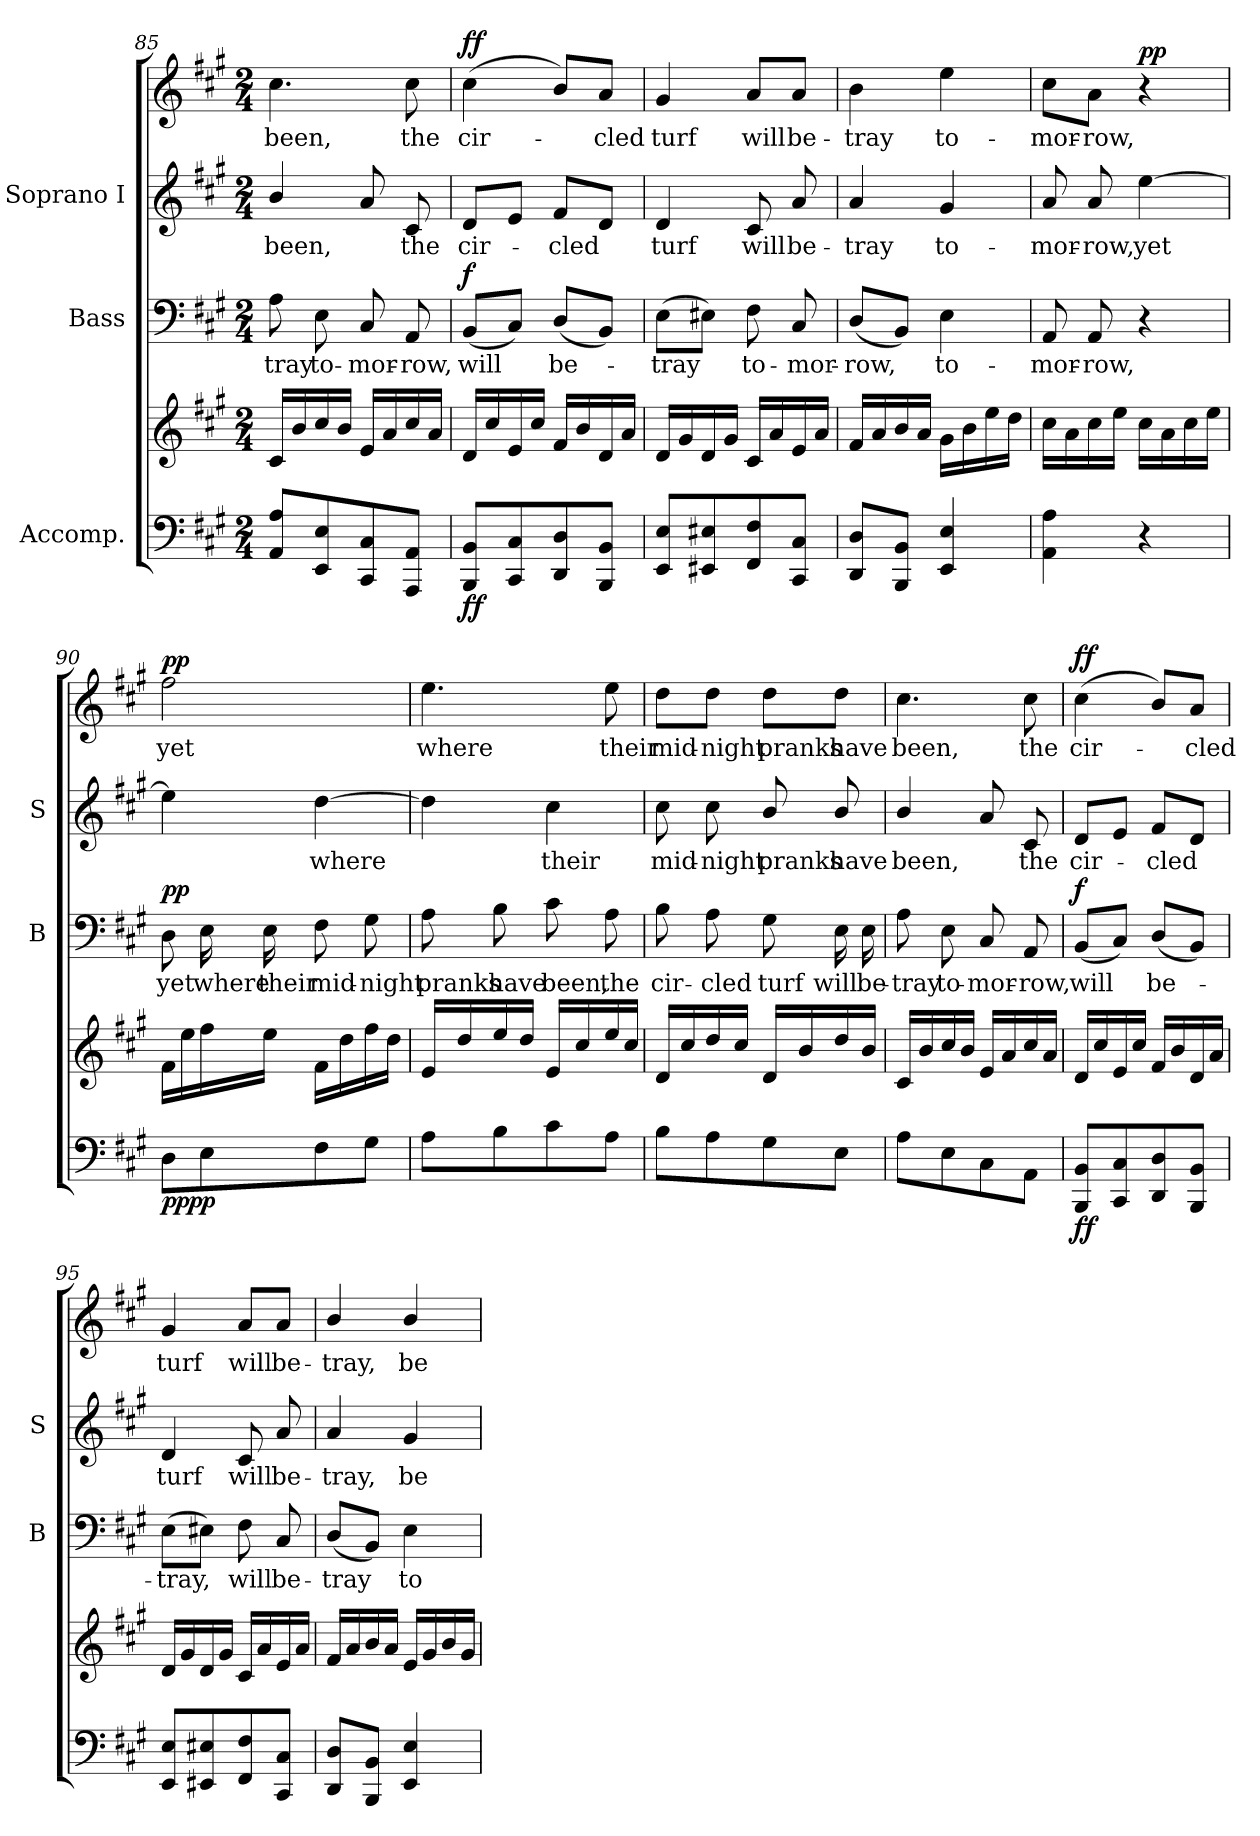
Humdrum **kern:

**kern	**kern	**dynam	**kern	**text	**dynam	**kern	**text	**kern	**text	**dynam
*part3	*part3	*part3	*part2	*part2	*part2	*part1	*part1	*part1	*part1	*part1
*staff5	*staff4	*staff4/5	*staff3	*staff3	*staff3	*staff2	*staff2	*staff1	*staff1	*staff1/2
*I"Accomp.	*	*	*I"Bass	*	*	*I"Soprano I	*	*	*	*
*	*	*	*I'B	*	*	*I'S	*	*	*	*
*clefF4	*clefG2	*	*clefF4	*	*	*clefG2	*	*clefG2	*	*
*k[f#c#g#]	*k[f#c#g#]	*	*k[f#c#g#]	*	*	*k[f#c#g#]	*	*k[f#c#g#]	*	*
*A:	*A:	*	*A:	*	*	*A:	*	*A:	*	*
*M2/4	*M2/4	*	*M2/4	*	*	*M2/4	*	*M2/4	*	*
=85	=85	=85	=85	=85	=85	=85	=85	=85	=85	=85
!	!	!	!	!LO:LY:b	!	!	!LO:LY:b	!	!LO:LY:b	!
8AA 8AL	16c#LL	.	8A	-tray	.	4b/	been,	4.cc#	been,	.
.	16b	.	.	.	.	.	.	.	.	.
!	!	!	!	!LO:LY:b	!	!	!	!	!	!
8EE 8E	16cc#	.	8E	to-	.	.	.	.	.	.
.	16bJJ	.	.	.	.	.	.	.	.	.
!	!	!	!	!LO:LY:b	!	!	!	!	!	!
8CC# 8C#	16eLL	.	8C#	-mor-	.	8a	.	.	.	.
.	16a	.	.	.	.	.	.	.	.	.
!	!	!	!	!LO:LY:b	!	!	!LO:LY:b	!	!LO:LY:b	!
8AAA 8AAJ	16cc#	.	8AA	-row,	.	8c#	the	8cc#	the	.
.	16aJJ	.	.	.	.	.	.	.	.	.
!!LO:LB:g=z
=86	=86	=86	=86	=86	=86	=86	=86	=86	=86	=86
!	!	!LO:DY:b=2	!	!LO:LY:b	!	!	!LO:LY:b	!	!LO:LY:b	!
!	!	!LO:DY:n=1:b	!	!	!LO:DY:b	!	!	!	!	!LO:DY:b=2
!	!	!	!	!	!	!	!	!	!	!LO:DY:n=1:b
8BBB 8BBL	16dLL	f f	(<8BBL	will	f	8dL	cir-	(<4cc#	cir-	f f
.	16cc#	.	.	.	.	.	.	.	.	.
8CC# 8C#	16e	.	8C#J)	.	.	8eJ	.	.	.	.
.	16cc#JJ	.	.	.	.	.	.	.	.	.
!	!	!	!	!LO:LY:b	!	!	!LO:LY:b	!	!	!
8DD 8D	16f#LL	.	(<8DL	be-	.	8f#L	cled	8b/L)	.	.
.	16b	.	.	.	.	.	.	.	.	.
!	!	!	!	!	!	!	!	!	!LO:LY:b	!
8BBB 8BBJ	16d	.	8BBJ)	.	.	8dJ	.	8a/J	cled	.
.	16aJJ	.	.	.	.	.	.	.	.	.
=87	=87	=87	=87	=87	=87	=87	=87	=87	=87	=87
!	!	!	!	!LO:LY:b	!	!	!LO:LY:b	!	!LO:LY:b	!
8EE 8EL	16dLL	.	(>8EL	tray	.	4d	-turf	4g#	turf	.
.	16g#	.	.	.	.	.	.	.	.	.
8EE#X 8E#X	16d	.	8E#XJ)	.	.	.	.	.	.	.
.	16g#JJ	.	.	.	.	.	.	.	.	.
!	!	!	!	!LO:LY:b	!	!	!LO:LY:b	!	!LO:LY:b	!
8FF# 8F#	16c#LL	.	8F#	to-	.	8c#	will	8a/L	will	.
.	16a	.	.	.	.	.	.	.	.	.
!	!	!	!	!LO:LY:b	!	!	!LO:LY:b	!	!LO:LY:b	!
8CC# 8C#J	16e	.	8C#	-mor-	.	8a	be-	8a/J	be-	.
.	16aJJ	.	.	.	.	.	.	.	.	.
=88	=88	=88	=88	=88	=88	=88	=88	=88	=88	=88
!	!	!	!	!LO:LY:b	!	!	!LO:LY:b	!	!LO:LY:b	!
8DD 8DL	16f#LL	.	(<8DL	-row,	.	4a	-tray	4b	-tray	.
.	16a	.	.	.	.	.	.	.	.	.
8BBB 8BBJ	16b	.	8BBJ)	.	.	.	.	.	.	.
.	16aJJ	.	.	.	.	.	.	.	.	.
!	!	!	!	!LO:LY:b	!	!	!LO:LY:b	!	!LO:LY:b	!
4EE 4E	16g#LL	.	4E	to-	.	4g#	to-	4ee	to-	.
.	16b	.	.	.	.	.	.	.	.	.
.	16ee	.	.	.	.	.	.	.	.	.
.	16ddJJ	.	.	.	.	.	.	.	.	.
=89	=89	=89	=89	=89	=89	=89	=89	=89	=89	=89
!	!	!	!	!LO:LY:b	!	!	!LO:LY:b	!	!LO:LY:b	!
4AA 4A	16cc#LL	.	8AA	-mor-	.	8a	mor-	8cc#\L	-mor-	.
.	16a	.	.	.	.	.	.	.	.	.
!	!	!	!	!LO:LY:b	!	!	!LO:LY:b	!	!LO:LY:b	!
.	16cc#	.	8AA	-row,	.	8a	-row,	8a\J	-row,	.
.	16eeJJ	.	.	.	.	.	.	.	.	.
!	!	!	!	!	!	!	!LO:LY:b	!	!	!LO:DY:b=2
4r	16cc#LL	.	4r	.	.	[4ee	yet	4r	.	pp
.	16a	.	.	.	.	.	.	.	.	.
.	16cc#	.	.	.	.	.	.	.	.	.
.	16eeJJ	.	.	.	.	.	.	.	.	.
=90	=90	=90	=90	=90	=90	=90	=90	=90	=90	=90
!	!	!LO:DY:b=2	!	!LO:LY:b	!	!	!	!	!LO:LY:b	!
!	!	!LO:DY:n=1:b	!	!	!LO:DY:b	!	!	!	!	!LO:DY:b
8DL	16f#LL	pp pp	8D	yet	pp	4ee]	.	2ff#	yet	pp
.	16ee	.	.	.	.	.	.	.	.	.
!	!	!	!	!LO:LY:b	!	!	!	!	!	!
8E	16ff#	.	16E	where	.	.	.	.	.	.
!	!	!	!	!LO:LY:b	!	!	!	!	!	!
.	16eeJJ	.	16E	their	.	.	.	.	.	.
!	!	!	!	!LO:LY:b	!	!	!LO:LY:b	!	!	!
8F#	16f#LL	.	8F#	mid-	.	[4dd	where	.	.	.
.	16dd	.	.	.	.	.	.	.	.	.
!	!	!	!	!LO:LY:b	!	!	!	!	!	!
8G#J	16ff#	.	8G#	-night	.	.	.	.	.	.
.	16ddJJ	.	.	.	.	.	.	.	.	.
!!LO:LB:g=z
=91	=91	=91	=91	=91	=91	=91	=91	=91	=91	=91
!	!	!	!	!LO:LY:b	!	!	!	!	!LO:LY:b	!
8AL	16eLL	.	8A	pranks	.	4dd]	.	4.ee	where	.
.	16dd	.	.	.	.	.	.	.	.	.
!	!	!	!	!LO:LY:b	!	!	!	!	!	!
8B	16ee	.	8B	have	.	.	.	.	.	.
.	16ddJJ	.	.	.	.	.	.	.	.	.
!	!	!	!	!LO:LY:b	!	!	!LO:LY:b	!	!	!
8c#	16eLL	.	8c#	been,	.	4cc#	their	.	.	.
.	16cc#	.	.	.	.	.	.	.	.	.
!	!	!	!	!LO:LY:b	!	!	!	!	!LO:LY:b	!
8AJ	16ee	.	8A	the	.	.	.	8ee	their	.
.	16cc#JJ	.	.	.	.	.	.	.	.	.
=92	=92	=92	=92	=92	=92	=92	=92	=92	=92	=92
!	!	!	!	!LO:LY:b	!	!	!LO:LY:b	!	!LO:LY:b	!
8BL	16dLL	.	8B	cir-	.	8cc#	mid-	8dd\L	mid-	.
.	16cc#	.	.	.	.	.	.	.	.	.
!	!	!	!	!LO:LY:b	!	!	!LO:LY:b	!	!LO:LY:b	!
8A	16dd	.	8A	-cled	.	8cc#	-night	8dd\J	-night	.
.	16cc#JJ	.	.	.	.	.	.	.	.	.
!	!	!	!	!LO:LY:b	!	!	!LO:LY:b	!	!LO:LY:b	!
8G#	16dLL	.	8G#	turf	.	8b/	pranks	8dd\L	pranks	.
.	16b	.	.	.	.	.	.	.	.	.
!	!	!	!	!LO:LY:b	!	!	!LO:LY:b	!	!LO:LY:b	!
8EJ	16dd	.	16E	will	.	8b/	have	8dd\J	have	.
!	!	!	!	!LO:LY:b	!	!	!	!	!	!
.	16bJJ	.	16E	be-	.	.	.	.	.	.
=93	=93	=93	=93	=93	=93	=93	=93	=93	=93	=93
!	!	!	!	!LO:LY:b	!	!	!LO:LY:b	!	!LO:LY:b	!
8AL	16c#LL	.	8A	-tray	.	4b/	been,	4.cc#	been,	.
.	16b	.	.	.	.	.	.	.	.	.
!	!	!	!	!LO:LY:b	!	!	!	!	!	!
8E	16cc#	.	8E	to-	.	.	.	.	.	.
.	16bJJ	.	.	.	.	.	.	.	.	.
!	!	!	!	!LO:LY:b	!	!	!	!	!	!
8C#	16eLL	.	8C#	-mor-	.	8a	.	.	.	.
.	16a	.	.	.	.	.	.	.	.	.
!	!	!	!	!LO:LY:b	!	!	!LO:LY:b	!	!LO:LY:b	!
8AAJ	16cc#	.	8AA	-row,	.	8c#	the	8cc#	the	.
.	16aJJ	.	.	.	.	.	.	.	.	.
=94	=94	=94	=94	=94	=94	=94	=94	=94	=94	=94
!	!	!LO:DY:b=2	!	!LO:LY:b	!	!	!LO:LY:b	!	!LO:LY:b	!
!	!	!LO:DY:n=1:b	!	!	!LO:DY:b	!	!	!	!	!LO:DY:b=2
!	!	!	!	!	!	!	!	!	!	!LO:DY:n=1:b
8BBB 8BBL	16dLL	f f	(<8BBL	will	f	8dL	cir-	(<4cc#	cir-	f f
.	16cc#	.	.	.	.	.	.	.	.	.
8CC# 8C#	16e	.	8C#J)	.	.	8eJ	.	.	.	.
.	16cc#JJ	.	.	.	.	.	.	.	.	.
!	!	!	!	!LO:LY:b	!	!	!LO:LY:b	!	!	!
8DD 8D	16f#LL	.	(<8DL	be-	.	8f#L	cled	8b/L)	.	.
.	16b	.	.	.	.	.	.	.	.	.
!	!	!	!	!	!	!	!	!	!LO:LY:b	!
8BBB 8BBJ	16d	.	8BBJ)	.	.	8dJ	.	8a/J	cled	.
.	16aJJ	.	.	.	.	.	.	.	.	.
=95	=95	=95	=95	=95	=95	=95	=95	=95	=95	=95
!	!	!	!	!LO:LY:b	!	!	!LO:LY:b	!	!LO:LY:b	!
8EE 8EL	16dLL	.	(>8EL	tray,	.	4d	-turf	4g#	turf	.
.	16g#	.	.	.	.	.	.	.	.	.
8EE#X 8E#X	16d	.	8E#XJ)	.	.	.	.	.	.	.
.	16g#JJ	.	.	.	.	.	.	.	.	.
!	!	!	!	!LO:LY:b	!	!	!LO:LY:b	!	!LO:LY:b	!
8FF# 8F#	16c#LL	.	8F#	will	.	8c#	will	8a/L	will	.
.	16a	.	.	.	.	.	.	.	.	.
!	!	!	!	!LO:LY:b	!	!	!LO:LY:b	!	!LO:LY:b	!
8CC# 8C#J	16e	.	8C#	be-	.	8a	be-	8a/J	be-	.
.	16aJJ	.	.	.	.	.	.	.	.	.
!!LO:LB:g=z
=96	=96	=96	=96	=96	=96	=96	=96	=96	=96	=96
!	!	!	!	!LO:LY:b	!	!	!LO:LY:b	!	!LO:LY:b	!
8DD 8DL	16f#LL	.	(<8DL	-tray	.	4a	-tray,	4b/	-tray,	.
.	16a	.	.	.	.	.	.	.	.	.
8BBB 8BBJ	16b	.	8BBJ)	.	.	.	.	.	.	.
.	16aJJ	.	.	.	.	.	.	.	.	.
!	!	!	!	!LO:LY:b	!	!	!LO:LY:b	!	!LO:LY:b	!
4EE 4E	16eLL	.	4E	to-	.	4g#	be-	4b/	be-	.
.	16g#	.	.	.	.	.	.	.	.	.
.	16b	.	.	.	.	.	.	.	.	.
.	16g#JJ	.	.	.	.	.	.	.	.	.
=	=	=	=	=	=	=	=	=	=	=
*-	*-	*-	*-	*-	*-	*-	*-	*-	*-	*-
